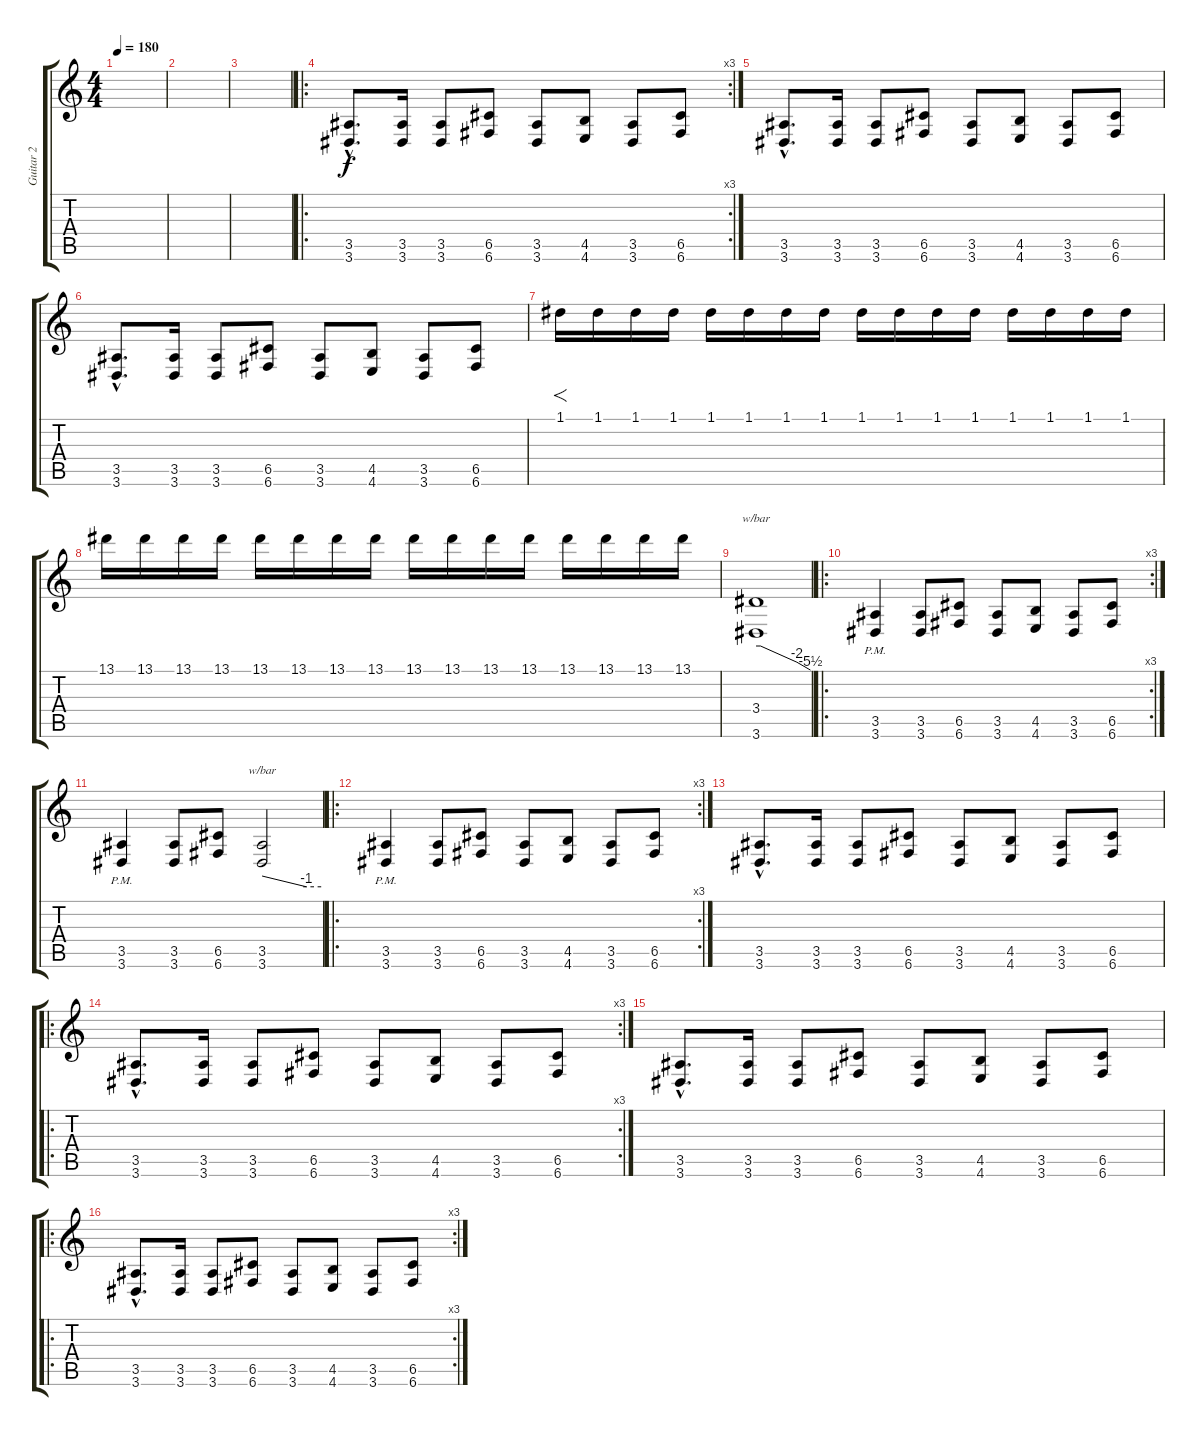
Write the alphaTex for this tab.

\track ("Guitar 2" "Guitar 2") {instrument overdrivenguitar}
\staff {score tabs}
\tuning (D4 A3 F3 C3 G2 C2) {hide}
\ts (4 4)
\tempo 180
\clef g2
\ks c
|
|
|
\ro
\rc 3
(3.5{hac} 3.6{hac}).8{d} (3.5 3.6).16 (3.5 3.6).8 (6.5 6.6).8 (3.5 3.6).8 (4.5 4.6).8 (3.5 3.6).8 (6.5 6.6).8 |
(3.5{hac} 3.6{hac}).8{d} (3.5 3.6).16 (3.5 3.6).8 (6.5 6.6).8 (3.5 3.6).8 (4.5 4.6).8 (3.5 3.6).8 (6.5 6.6).8 |
(3.5{hac} 3.6{hac}).8{d} (3.5 3.6).16 (3.5 3.6).8 (6.5 6.6).8 (3.5 3.6).8 (4.5 4.6).8 (3.5 3.6).8 (6.5 6.6).8 |
1.1.16{f} 1.1.16 1.1.16 1.1.16 1.1.16 1.1.16 1.1.16 1.1.16 1.1.16 1.1.16 1.1.16 1.1.16 1.1.16 1.1.16 1.1.16 1.1.16 |
13.1.16 13.1.16 13.1.16 13.1.16 13.1.16 13.1.16 13.1.16 13.1.16 13.1.16 13.1.16 13.1.16 13.1.16 13.1.16 13.1.16 13.1.16 13.1.16 |
(3.4 3.6).1{tbe (custom default 0 0 5 0 45 -8 60 -22)} |
\ro
\rc 3
(3.5{pm} 3.6).4 (3.5 3.6).8 (6.5 6.6).8 (3.5 3.6).8 (4.5 4.6).8 (3.5 3.6).8 (6.5 6.6).8 |
(3.5{pm} 3.6).4 (3.5 3.6).8 (6.5 6.6).8 (3.5 3.6).2{tbe (custom default 0 0 45 -4 60 -4)} |
\ro
\rc 3
(3.5{pm} 3.6).4 (3.5 3.6).8 (6.5 6.6).8 (3.5 3.6).8 (4.5 4.6).8 (3.5 3.6).8 (6.5 6.6).8 |
(3.5{hac} 3.6{hac}).8{d} (3.5 3.6).16 (3.5 3.6).8 (6.5 6.6).8 (3.5 3.6).8 (4.5 4.6).8 (3.5 3.6).8 (6.5 6.6).8 |
\ro
\rc 3
(3.5{hac} 3.6{hac}).8{d} (3.5 3.6).16 (3.5 3.6).8 (6.5 6.6).8 (3.5 3.6).8 (4.5 4.6).8 (3.5 3.6).8 (6.5 6.6).8 |
(3.5{hac} 3.6{hac}).8{d} (3.5 3.6).16 (3.5 3.6).8 (6.5 6.6).8 (3.5 3.6).8 (4.5 4.6).8 (3.5 3.6).8 (6.5 6.6).8 |
\ro
\rc 3
(3.5{hac} 3.6{hac}).8{d} (3.5 3.6).16 (3.5 3.6).8 (6.5 6.6).8 (3.5 3.6).8 (4.5 4.6).8 (3.5 3.6).8 (6.5 6.6).8
